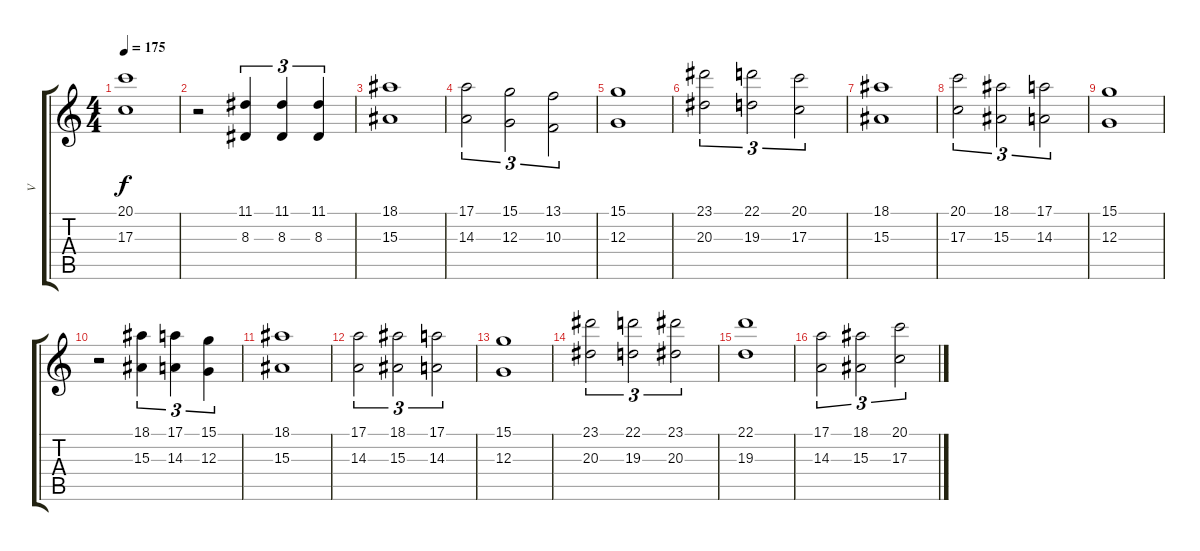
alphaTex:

\track ("V" "V") {instrument altosax}
\staff {score tabs}
\tuning (E4 B3 G3 D3 A2 D2) {hide}
\ts (4 4)
\tempo 175
\clef g2
\ks c
(20.1 17.3).1{dy f} |
r.2 (11.1 8.3).4{tu (3 2)} (11.1 8.3).4{tu (3 2)} (11.1 8.3).4{tu (3 2)} |
(18.1 15.3).1 |
(17.1 14.3).2{tu (3 2)} (15.1 12.3).2{tu (3 2)} (13.1 10.3).2{tu (3 2)} |
(15.1 12.3).1 |
(23.1 20.3).2{tu (3 2)} (22.1 19.3).2{tu (3 2)} (20.1 17.3).2{tu (3 2)} |
(18.1 15.3).1 |
(20.1 17.3).2{tu (3 2)} (18.1 15.3).2{tu (3 2)} (17.1 14.3).2{tu (3 2)} |
(15.1 12.3).1 |
r.2 (18.1 15.3).4{tu (3 2)} (17.1 14.3).4{tu (3 2)} (15.1 12.3).4{tu (3 2)} |
(18.1 15.3).1 |
(17.1 14.3).2{tu (3 2)} (18.1 15.3).2{tu (3 2)} (17.1 14.3).2{tu (3 2)} |
(15.1 12.3).1 |
(23.1 20.3).2{tu (3 2)} (22.1 19.3).2{tu (3 2)} (23.1 20.3).2{tu (3 2)} |
(22.1 19.3).1 |
(17.1 14.3).2{tu (3 2)} (18.1 15.3).2{tu (3 2)} (20.1 17.3).2{tu (3 2)}
